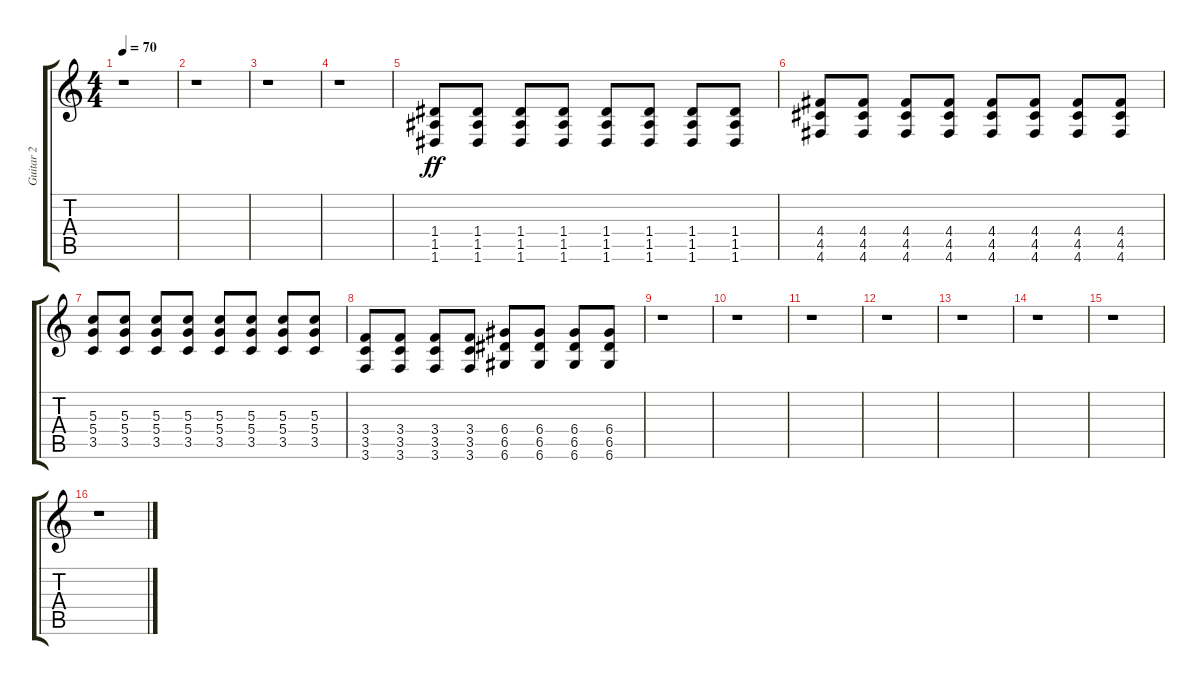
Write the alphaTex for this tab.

\track ("Guitar 2" "Guitar 2") {instrument overdrivenguitar}
\staff {score tabs}
\tuning (E4 B3 G3 D3 A2 D2) {hide}
\ts (4 4)
\tempo 70
\clef g2
\ks c
r.1{dy ff} |
r.1 |
r.1 |
r.1 |
(1.4 1.5 1.6).8 (1.4 1.5 1.6).8 (1.4 1.5 1.6).8 (1.4 1.5 1.6).8 (1.4 1.5 1.6).8 (1.4 1.5 1.6).8 (1.4 1.5 1.6).8 (1.4 1.5 1.6).8 |
(4.4 4.5 4.6).8 (4.4 4.5 4.6).8 (4.4 4.5 4.6).8 (4.4 4.5 4.6).8 (4.4 4.5 4.6).8 (4.4 4.5 4.6).8 (4.4 4.5 4.6).8 (4.4 4.5 4.6).8 |
(5.3 5.4 3.5).8 (5.3 5.4 3.5).8 (5.3 5.4 3.5).8 (5.3 5.4 3.5).8 (5.3 5.4 3.5).8 (5.3 5.4 3.5).8 (5.3 5.4 3.5).8 (5.3 5.4 3.5).8 |
(3.4 3.5 3.6).8 (3.4 3.5 3.6).8 (3.4 3.5 3.6).8 (3.4 3.5 3.6).8 (6.4 6.5 6.6).8 (6.4 6.5 6.6).8 (6.4 6.5 6.6).8 (6.4 6.5 6.6).8 |
r.1 |
r.1 |
r.1 |
r.1 |
r.1 |
r.1 |
r.1 |
r.1
